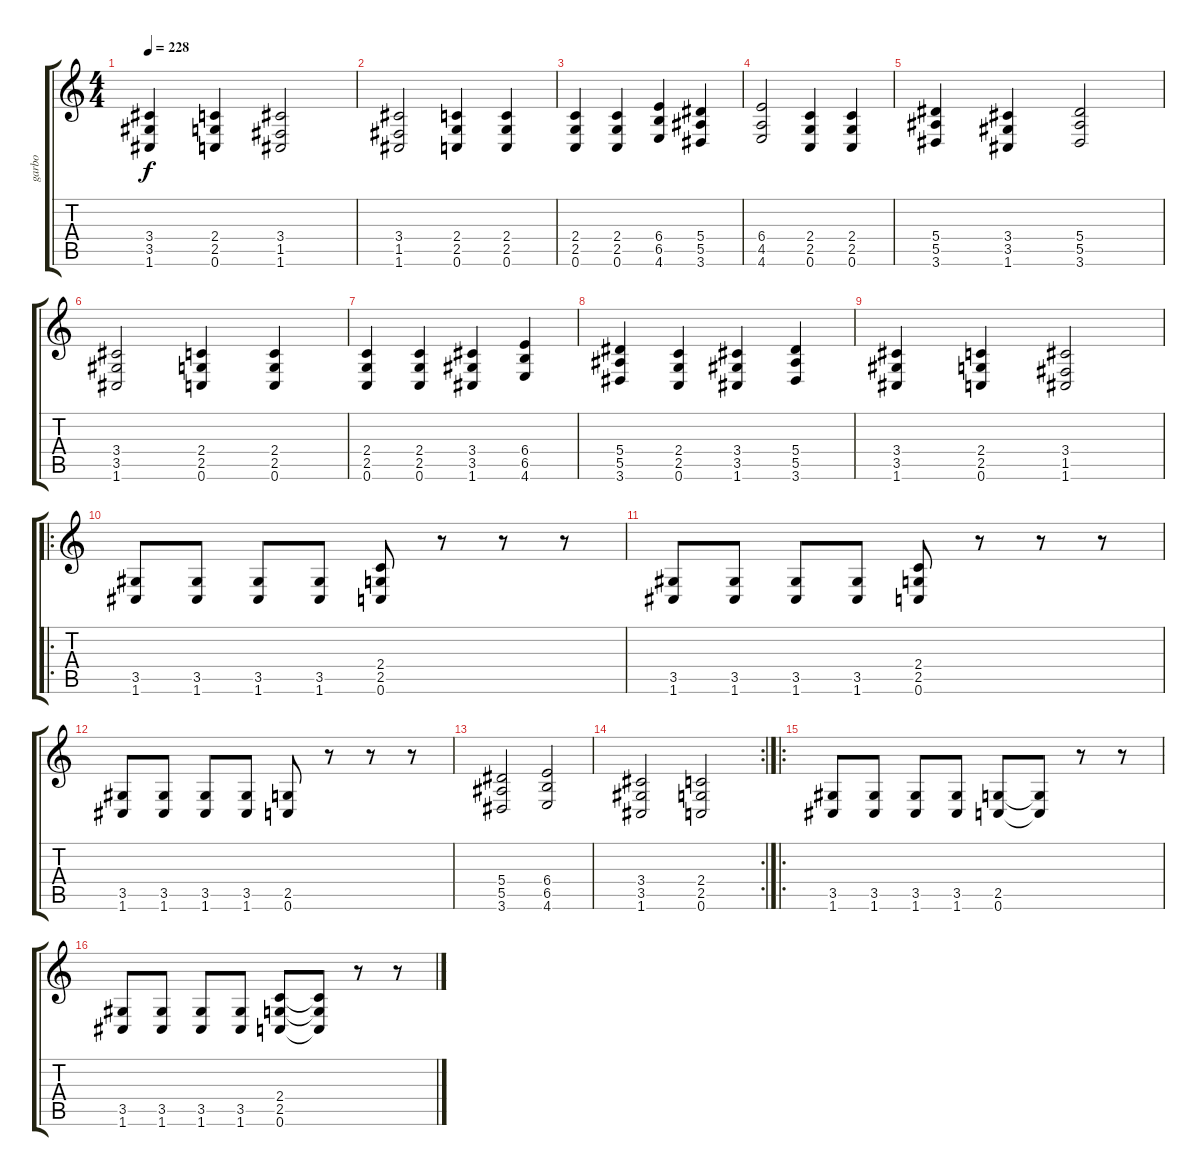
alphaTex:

\track ("garbo" "garbo") {instrument overdrivenguitar}
\staff {score tabs}
\tuning (C4 G3 Eb3 Bb2 F2 C2) {hide}
\ts (4 4)
\tempo 228
\clef g2
\ks c
(3.4 3.5 1.6).4{dy f} (2.4 2.5 0.6).4 (3.4 1.5 1.6).2 |
(3.4 1.5 1.6).2 (2.4 2.5 0.6).4 (2.4 2.5 0.6).4 |
(2.4 2.5 0.6).4 (2.4 2.5 0.6).4 (6.4 6.5 4.6).4 (5.4 5.5 3.6).4 |
(6.4 4.5 4.6).2 (2.4 2.5 0.6).4 (2.4 2.5 0.6).4 |
(5.4 5.5 3.6).4 (3.4 3.5 1.6).4 (5.4 5.5 3.6).2 |
(3.4 3.5 1.6).2 (2.4 2.5 0.6).4 (2.4 2.5 0.6).4 |
(2.4 2.5 0.6).4 (2.4 2.5 0.6).4 (3.4 3.5 1.6).4 (6.4 6.5 4.6).4 |
(5.4 5.5 3.6).4 (2.4 2.5 0.6).4 (3.4 3.5 1.6).4 (5.4 5.5 3.6).4 |
(3.4 3.5 1.6).4 (2.4 2.5 0.6).4 (3.4 1.5 1.6).2 |
\ro
(3.5 1.6).8 (3.5 1.6).8 (3.5 1.6).8 (3.5 1.6).8 (2.4 2.5 0.6).8 r.8 r.8 r.8 |
(3.5 1.6).8 (3.5 1.6).8 (3.5 1.6).8 (3.5 1.6).8 (2.4 2.5 0.6).8 r.8 r.8 r.8 |
(3.5 1.6).8 (3.5 1.6).8 (3.5 1.6).8 (3.5 1.6).8 (2.5 0.6).8 r.8 r.8 r.8 |
(5.4 5.5 3.6).2 (6.4 6.5 4.6).2 |
\rc 2
(3.4 3.5 1.6).2 (2.4 2.5 0.6).2 |
\ro
(3.5 1.6).8 (3.5 1.6).8 (3.5 1.6).8 (3.5 1.6).8 (2.5 0.6).8 (2.5{t} 0.6{t}).8 r.8 r.8 |
(3.5 1.6).8 (3.5 1.6).8 (3.5 1.6).8 (3.5 1.6).8 (2.4 2.5 0.6).8 (2.4{t} 2.5{t} 0.6{t}).8 r.8 r.8
